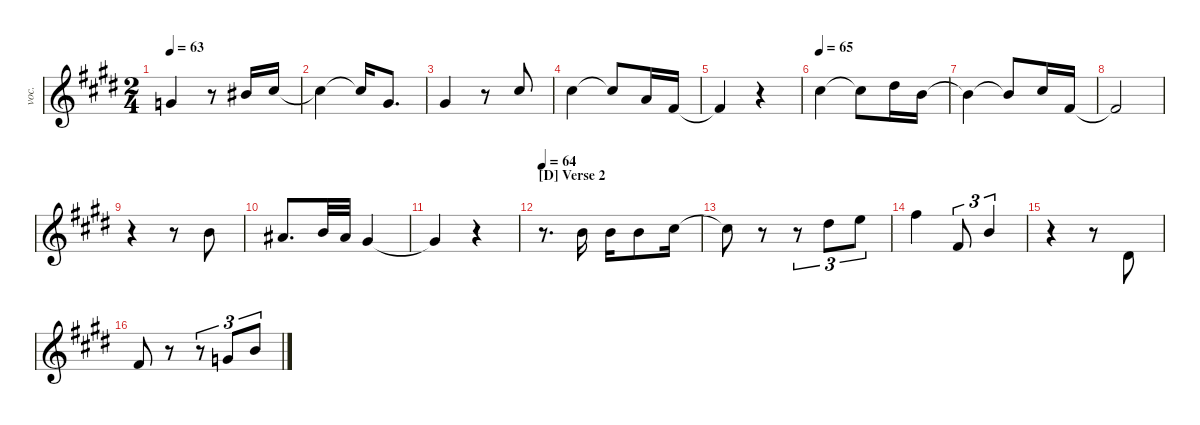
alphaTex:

\defaultSystemsLayout 4
\hideDynamics
\bracketExtendMode groupsimilarinstruments
\otherSystemsTrackNameOrientation horizontal
\chordDiagramsInScore
\track ("Vocals" "voc.") {instrument electricpiano1}
\staff {score}
\tuning (E4 B3 G3 D3 A2 E2)
\ts (2 4)
\tempo 63
\clef g2
\ks e
0.3{t acc forcenatural}.4{ot 8vb dy mf beam Up} r.8{beam Up} 5.3{acc #}.16{ot 8vb beam Down} 6.3{acc #}.16{ot 8vb beam Down} |
6.3{t acc #}.4{ot 8vb beam Down} 6.3{t acc #}.16{ot 8vb beam Up} 6.4{acc #}.8{d ot 8vb beam Up} |
6.4{acc #}.4{ot 8vb beam Up} r.8{beam Up} 6.3{acc #}.8{ot 8vb beam Down} |
6.3{acc #}.4{ot 8vb beam Down} 6.3{t acc #}.8{ot 8vb beam Up} 2.3{acc forcenatural}.16{ot 8vb beam Up} 4.4{acc #}.16{ot 8vb beam Up} |
4.4{t acc #}.4{ot 8vb beam Up} r.4{beam Up} |
\tempo 65
6.3{acc #}.4{ot 8vb beam Down} 6.3{t acc #}.8{ot 8vb beam Down} 8.3{acc #}.16{ot 8vb beam Down} 4.3{acc forcenatural}.16{ot 8vb beam Down} |
4.3{t acc forcenatural}.4{ot 8vb beam Down} 4.3{t acc forcenatural}.8{ot 8vb beam Up} 6.3{acc #}.16{ot 8vb beam Up} 4.4{acc #}.16{ot 8vb beam Up} |
4.4{t acc #}.2{ot 8vb beam Up} |
r.4{beam Down} r.8{beam Down} 0.2{acc forcenatural}.8{ot 8vb beam Down} |
3.3{acc #}.8{d ot 8vb beam Up} 0.2{acc forcenatural}.32{ot 8vb beam Up} 3.3{acc #}.32{ot 8vb beam Up} 4.1{acc #}.4{beam Up} |
4.1{t acc #}.4{beam Up} r.4{beam Up} |
\section ("D" "Verse 2")
\tempo 64
r.8{d beam Down} 0.2{acc forcenatural}.16{ot 8vb beam Down} 0.2{acc forcenatural}.16{ot 8vb beam Down} 0.2{acc forcenatural}.8{ot 8vb beam Down} 2.2{acc #}.16{ot 8vb beam Down} |
2.2{t acc #}.8{ot 8vb beam Down} r.8{beam Down} r.8{tu (3 2) beam Down} 4.2{acc #}.8{tu (3 2) ot 8vb beam Down} 5.2{acc forcenatural}.8{tu (3 2) ot 8vb beam Down} |
7.2{acc #}.4{ot 8vb beam Down} 4.4{acc #}.8{tu (3 2) ot 8vb beam Up} 0.2{acc forcenatural}.4{tu (3 2) ot 8vb beam Up} |
r.4{beam Down} r.8{beam Down} 1.4{acc #}.8{ot 8vb beam Up} |
4.4{acc #}.8{ot 8vb beam Up} r.8{beam Up} r.8{tu (3 2) beam Up} 0.3{acc forcenatural}.8{tu (3 2) ot 8vb beam Up} 0.2{acc forcenatural}.8{tu (3 2) ot 8vb beam Up}
